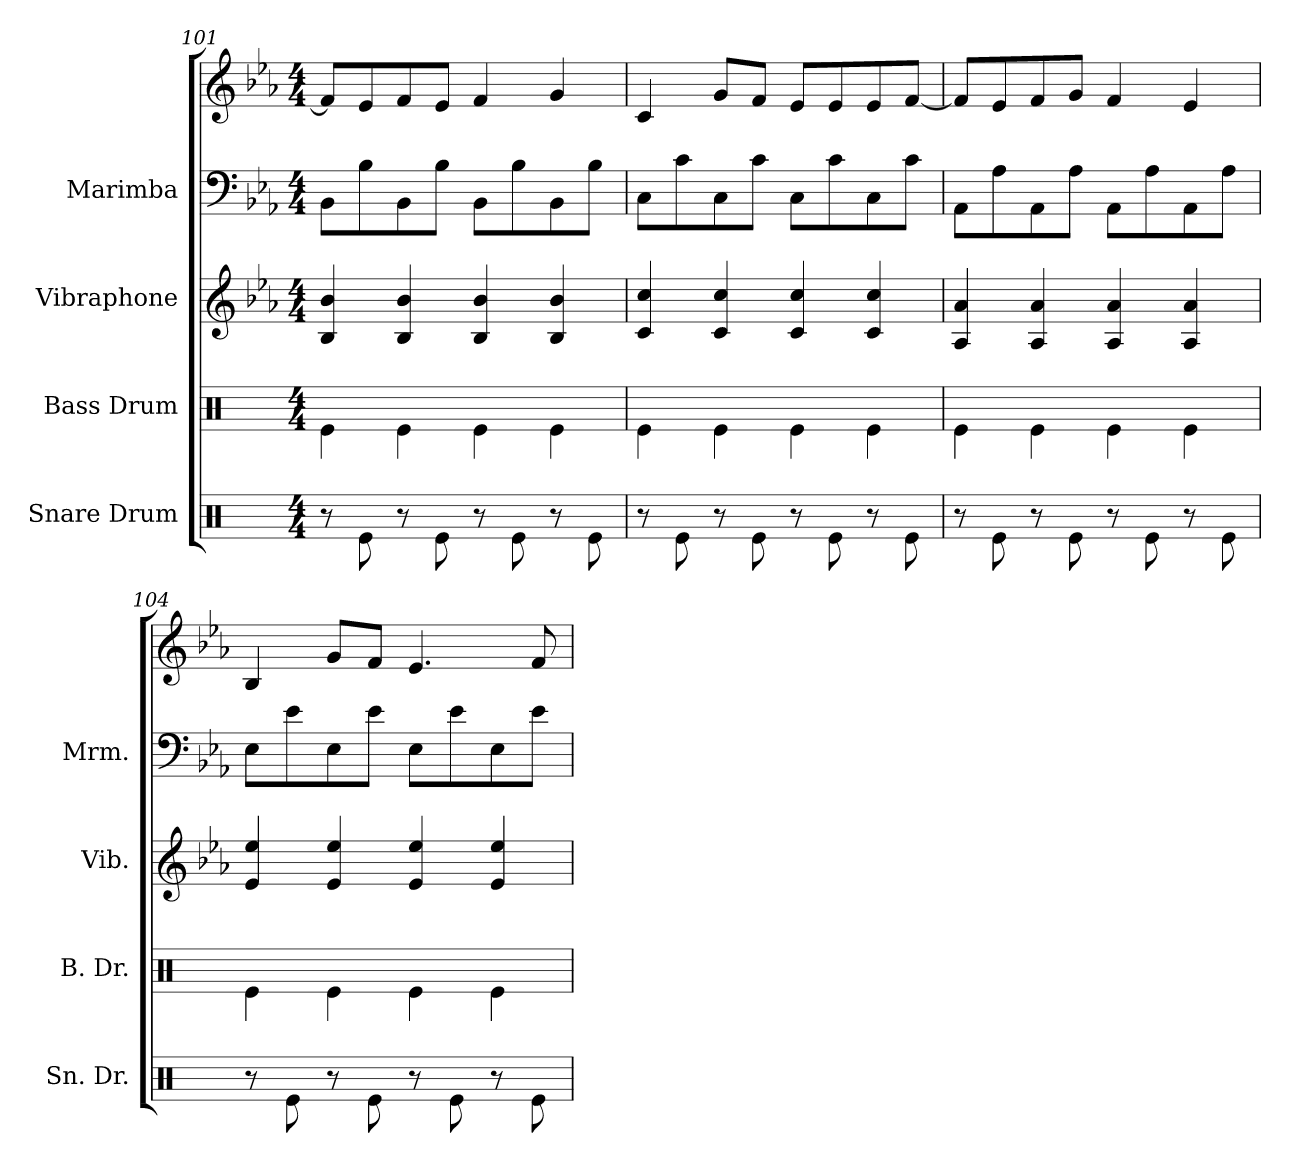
**kern	**kern	**kern	**kern	**kern
*part4	*part3	*part2	*part1	*part1
*staff5	*staff4	*staff3	*staff2	*staff1
*I"Snare Drum	*I"Bass Drum	*I"Vibraphone	*I"Marimba	*
*I'Sn. Dr.	*I'B. Dr.	*I'Vib.	*I'Mrm.	*
*clefX	*clefX	*clefG2	*clefF4	*clefG2
*k[]	*k[]	*k[b-e-a-]	*k[b-e-a-]	*k[b-e-a-]
*M4/4	*M4/4	*M4/4	*M4/4	*M4/4
=101	=101	=101	=101	=101
8r	4Re\	4B-/ 4b-/	8BB-\L	8f/L]
8Re\	.	.	8B-\	8e-/
8r	4Re\	4B-/ 4b-/	8BB-\	8f/
8Re\	.	.	8B-\J	8e-/J
8r	4Re\	4B-/ 4b-/	8BB-\L	4f/
8Re\	.	.	8B-\	.
8r	4Re\	4B-/ 4b-/	8BB-\	4g/
8Re\	.	.	8B-\J	.
=102	=102	=102	=102	=102
8r	4Re\	4c/ 4cc/	8C\L	4c/
8Re\	.	.	8c\	.
8r	4Re\	4c/ 4cc/	8C\	8g/L
8Re\	.	.	8c\J	8f/J
8r	4Re\	4c/ 4cc/	8C\L	8e-/L
8Re\	.	.	8c\	8e-/
8r	4Re\	4c/ 4cc/	8C\	8e-/
8Re\	.	.	8c\J	[8f/J
!!LO:LB:g=z
=103	=103	=103	=103	=103
8r	4Re\	4A-/ 4a-/	8AA-\L	8f/L]
8Re\	.	.	8A-\	8e-/
8r	4Re\	4A-/ 4a-/	8AA-\	8f/
8Re\	.	.	8A-\J	8g/J
8r	4Re\	4A-/ 4a-/	8AA-\L	4f/
8Re\	.	.	8A-\	.
8r	4Re\	4A-/ 4a-/	8AA-\	4e-/
8Re\	.	.	8A-\J	.
=104	=104	=104	=104	=104
8r	4Re\	4e-/ 4ee-/	8E-\L	4B-/
8Re\	.	.	8e-\	.
8r	4Re\	4e-/ 4ee-/	8E-\	8g/L
8Re\	.	.	8e-\J	8f/J
8r	4Re\	4e-/ 4ee-/	8E-\L	4.e-/
8Re\	.	.	8e-\	.
8r	4Re\	4e-/ 4ee-/	8E-\	.
8Re\	.	.	8e-\J	8f/
=	=	=	=	=
*-	*-	*-	*-	*-
